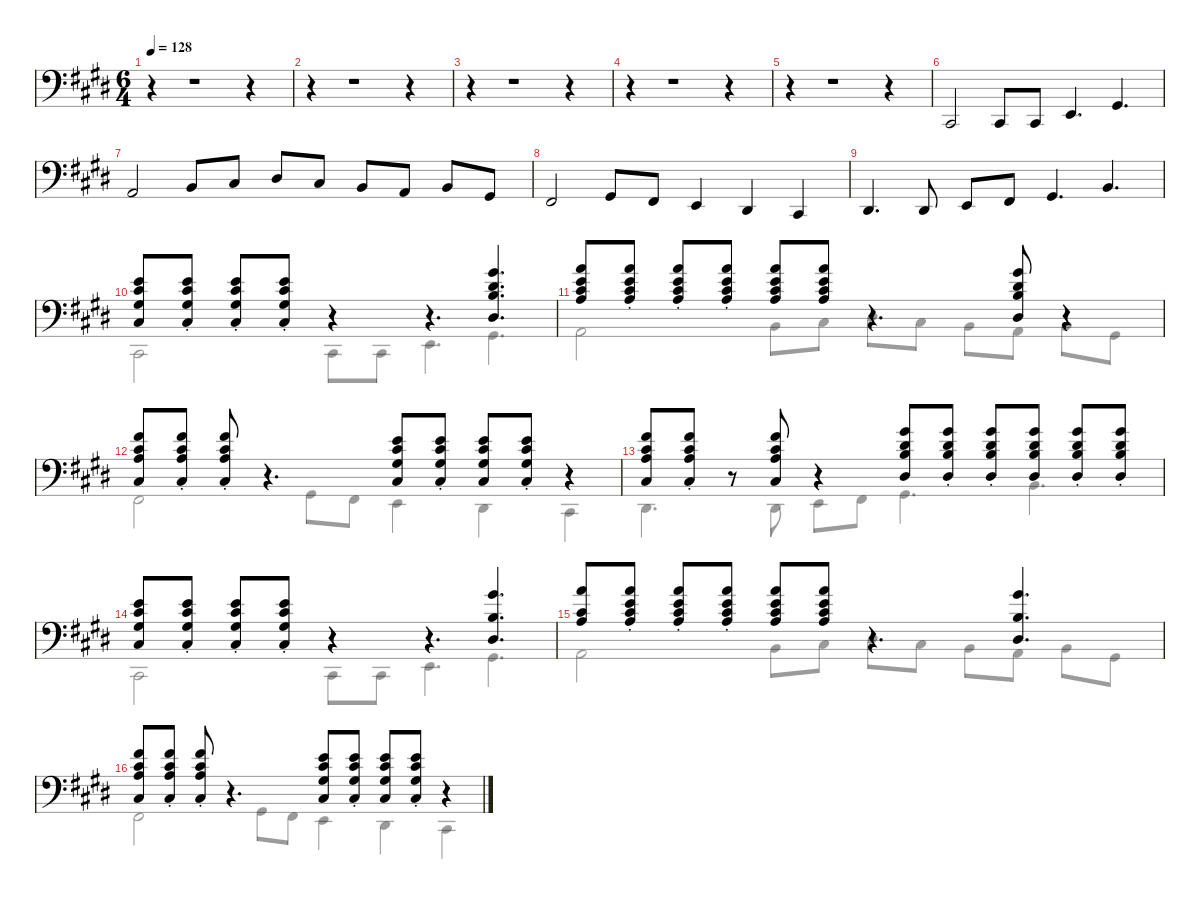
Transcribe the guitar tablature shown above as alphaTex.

\defaultSystemsLayout 4
\hideDynamics
\bracketExtendMode nobrackets
\singleTrackTrackNamePolicy hidden
\multiTrackTrackNamePolicy hidden
\firstSystemTrackNameMode fullname
\firstSystemTrackNameOrientation horizontal
\otherSystemsTrackNameOrientation horizontal
\track ("Strings 2" "vln.") {instrument stringensemble1}
\staff {score}
\tuning (E4 B3 G3 D3 A2 C2)
\voice
\ts (6 4)
\tempo 128
\clef f4
\ks e
r.4{dy mf beam Down} r.1{beam Down} r.4{beam Down} |
r.4{beam Down} r.1{beam Down} r.4{beam Down} |
r.4{beam Down} r.1{beam Down} r.4{beam Down} |
r.4{beam Down} r.1{beam Down} r.4{beam Down} |
r.4{beam Down} r.1{beam Down} r.4{beam Down} |
1.6{acc #}.2{beam Up} 1.6{acc #}.8{dy f beam Up} 1.6{acc #}.8{beam Up} 4.6{acc forcenatural}.4{d beam Up} 8.6{acc #}.4{d beam Up} |
0.5{acc forcenatural}.2{beam Up} 2.5{acc forcenatural}.8{beam Up} 4.5{acc #}.8{beam Up} 1.4{acc #}.8{beam Up} 4.5{acc #}.8{beam Up} 2.5{acc forcenatural}.8{beam Up} 0.5{acc forcenatural}.8{beam Up} 2.5{acc forcenatural}.8{beam Up} 8.6{acc #}.8{beam Up} |
6.6{acc #}.2{beam Up} 8.6{acc #}.8{beam Up} 6.6{acc #}.8{beam Up} 4.6{acc forcenatural}.4{beam Up} 3.6{acc #}.4{beam Up} 1.6{acc #}.4{beam Up} |
3.6{acc #}.4{d beam Up} 3.6{acc #}.8{beam Up} 4.6{acc forcenatural}.8{beam Up} 6.6{acc #}.8{beam Up} 8.6{acc #}.4{d beam Up} 2.5{acc forcenatural}.4{d beam Up} |
(5.2{acc forcenatural} 6.3{acc #} 6.4{acc #} 4.5{acc #}).8{dy mf beam Up} (5.2{st acc forcenatural} 6.3{st acc #} 6.4{st acc #} 4.5{st acc #}).8{beam Up} (5.2{st acc forcenatural} 6.3{st acc #} 6.4{st acc #} 4.5{st acc #}).8{beam Up} (5.2{st acc forcenatural} 6.3{st acc #} 6.4{st acc #} 4.5{st acc #}).8{beam Up} r.4{beam Up} r.4{d beam Up} (4.1{acc #} 4.2{acc #} 4.3{acc forcenatural} 1.4{acc #}).4{d beam Up} |
(5.1{acc forcenatural} 5.2{acc forcenatural} 6.3{acc #} 7.4{acc forcenatural}).8{beam Up} (5.1{st acc forcenatural} 5.2{st acc forcenatural} 6.3{st acc #} 7.4{st acc forcenatural}).8{beam Up} (5.1{st acc forcenatural} 5.2{st acc forcenatural} 6.3{st acc #} 7.4{st acc forcenatural}).8{beam Up} (5.1{st acc forcenatural} 5.2{st acc forcenatural} 6.3{st acc #} 7.4{st acc forcenatural}).8{beam Up} (5.1{acc forcenatural} 5.2{acc forcenatural} 6.3{acc #} 7.4{acc forcenatural}).8{beam Up} (5.1{acc forcenatural} 5.2{acc forcenatural} 6.3{acc #} 7.4{acc forcenatural}).8{beam Up} r.4{d beam Up} (4.1{acc #} 4.2{acc #} 4.3{acc forcenatural} 1.4{acc #}).8{beam Up} r.4{beam Up} |
(2.1{acc #} 2.2{acc #} 2.3{acc forcenatural} 4.5{acc #}).8{beam Up} (2.1{st acc #} 2.2{st acc #} 2.3{st acc forcenatural} 4.5{st acc #}).8{beam Up} (2.1{st acc #} 2.2{st acc #} 2.3{st acc forcenatural} 4.5{st acc #}).8{beam Up} r.4{d beam Up} (0.1{acc forcenatural} 2.2{acc #} 1.3{acc #} 4.5{acc #}).8{beam Up} (0.1{st acc forcenatural} 6.3{st acc #} 6.4{st acc #} 4.5{st acc #}).8{beam Up} (0.1{acc forcenatural} 6.3{acc #} 6.4{acc #} 4.5{acc #}).8{beam Up} (0.1{st acc forcenatural} 6.3{st acc #} 6.4{st acc #} 4.5{st acc #}).8{beam Up} r.4{beam Up} |
(2.1{acc #} 2.2{acc #} 2.3{acc forcenatural} 4.5{acc #}).8{beam Up} (2.1{st acc #} 2.2{st acc #} 2.3{st acc forcenatural} 4.5{st acc #}).8{beam Up} r.8{beam Up} (2.1{acc #} 2.2{acc #} 2.3{acc forcenatural} 4.5{acc #}).8{beam Up} r.4{beam Up} (4.1{acc #} 4.2{acc #} 4.3{acc forcenatural} 6.5{acc #}).8{beam Up} (4.1{st acc #} 4.2{st acc #} 4.3{st acc forcenatural} 6.5{st acc #}).8{beam Up} (4.1{st acc #} 4.2{st acc #} 4.3{st acc forcenatural} 6.5{st acc #}).8{beam Up} (4.1{acc #} 4.2{acc #} 4.3{acc forcenatural} 6.5{acc #}).8{beam Up} (4.1{st acc #} 4.2{st acc #} 4.3{st acc forcenatural} 6.5{st acc #}).8{beam Up} (4.1{st acc #} 4.2{st acc #} 4.3{st acc forcenatural} 6.5{st acc #}).8{beam Up} |
(5.2{acc forcenatural} 6.3{acc #} 6.4{acc #} 4.5{acc #}).8{beam Up} (5.2{st acc forcenatural} 6.3{st acc #} 6.4{st acc #} 4.5{st acc #}).8{beam Up} (5.2{st acc forcenatural} 6.3{st acc #} 6.4{st acc #} 4.5{st acc #}).8{beam Up} (5.2{st acc forcenatural} 6.3{st acc #} 6.4{st acc #} 4.5{st acc #}).8{beam Up} r.4{beam Up} r.4{d beam Up} (4.1{acc #} 4.3{acc forcenatural} 1.4{acc #}).4{d beam Up} |
(5.1{acc forcenatural} 6.3{acc #} 7.4{acc forcenatural}).8{beam Up} (5.1{st acc forcenatural} 5.2{st acc forcenatural} 6.3{st acc #} 7.4{st acc forcenatural}).8{beam Up} (5.1{st acc forcenatural} 5.2{st acc forcenatural} 6.3{st acc #} 7.4{st acc forcenatural}).8{beam Up} (5.1{st acc forcenatural} 5.2{st acc forcenatural} 6.3{st acc #} 7.4{st acc forcenatural}).8{beam Up} (5.1{acc forcenatural} 5.2{acc forcenatural} 6.3{acc #} 7.4{acc forcenatural}).8{beam Up} (5.1{acc forcenatural} 5.2{acc forcenatural} 6.3{acc #} 7.4{acc forcenatural}).8{beam Up} r.4{d beam Up} (4.1{acc #} 4.3{acc forcenatural} 1.4{acc #}).4{d beam Up} |
(2.1{acc #} 2.2{acc #} 2.3{acc forcenatural} 4.5{acc #}).8{beam Up} (2.1{st acc #} 2.2{st acc #} 2.3{st acc forcenatural} 4.5{st acc #}).8{beam Up} (2.1{st acc #} 2.2{st acc #} 2.3{st acc forcenatural} 4.5{st acc #}).8{beam Up} r.4{d beam Up} (0.1{acc forcenatural} 6.3{acc #} 6.4{acc #} 4.5{acc #}).8{beam Up} (0.1{st acc forcenatural} 6.3{st acc #} 6.4{st acc #} 4.5{st acc #}).8{beam Up} (0.1{acc forcenatural} 6.3{acc #} 6.4{acc #} 4.5{acc #}).8{beam Up} (0.1{st acc forcenatural} 6.3{st acc #} 6.4{st acc #} 4.5{st acc #}).8{beam Up} r.4{beam Up}
\voice
\clef f4
\ottava regular
\simile none
\ks e
|
|
|
|
|
|
|
|
|
1.6{acc #}.2{beam Down} 1.6{acc #}.8{dy f beam Down} 1.6{acc #}.8{beam Down} 4.6{acc forcenatural}.4{d beam Down} 8.6{acc #}.4{d beam Down} |
0.5{acc forcenatural}.2{beam Down} 2.5{acc forcenatural}.8{beam Down} 4.5{acc #}.8{beam Down} 6.5{acc #}.8{beam Down} 4.5{acc #}.8{beam Down} 2.5{acc forcenatural}.8{beam Down} 0.5{acc forcenatural}.8{beam Down} 2.5{acc forcenatural}.8{beam Down} 8.6{acc #}.8{beam Down} |
6.6{acc #}.2{beam Down} 8.6{acc #}.8{beam Down} 6.6{acc #}.8{beam Down} 4.6{acc forcenatural}.4{beam Down} 3.6{acc #}.4{beam Down} 1.6{acc #}.4{beam Down} |
3.6{acc #}.4{d beam Down} 3.6{acc #}.8{beam Down} 4.6{acc forcenatural}.8{beam Down} 6.6{acc #}.8{beam Down} 8.6{acc #}.4{d beam Down} 11.6{acc forcenatural}.4{d beam Down} |
1.6{acc #}.2{dy mf beam Down} 1.6{acc #}.8{dy f beam Down} 1.6{acc #}.8{beam Down} 4.6{acc forcenatural}.4{d beam Down} 8.6{acc #}.4{d beam Down} |
0.5{acc forcenatural}.2{beam Down} 2.5{acc forcenatural}.8{beam Down} 4.5{acc #}.8{beam Down} 6.5{acc #}.8{beam Down} 4.5{acc #}.8{beam Down} 2.5{acc forcenatural}.8{beam Down} 0.5{acc forcenatural}.8{beam Down} 2.5{acc forcenatural}.8{beam Down} 8.6{acc #}.8{beam Down} |
6.6{acc #}.2{beam Down} 8.6{acc #}.8{beam Down} 6.6{acc #}.8{beam Down} 4.6{acc forcenatural}.4{beam Down} 3.6{acc #}.4{beam Down} 1.6{acc #}.4{beam Down}
